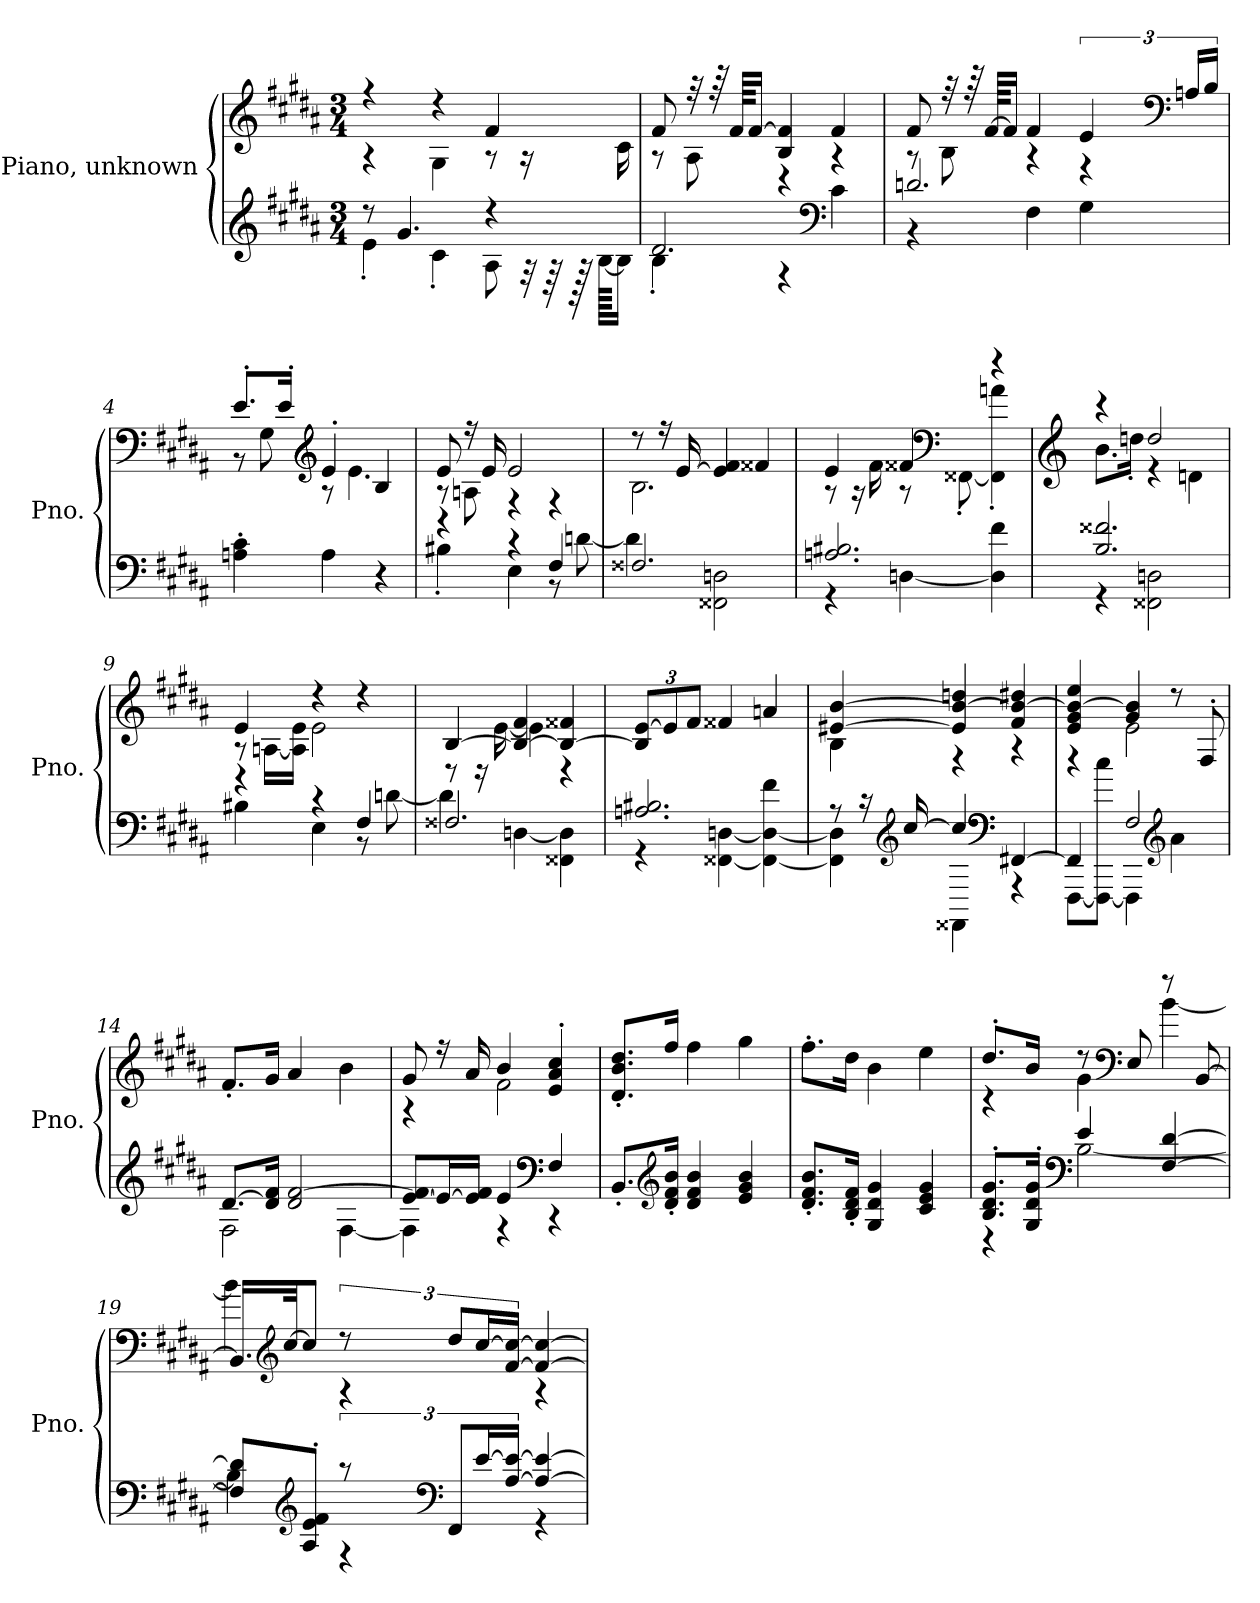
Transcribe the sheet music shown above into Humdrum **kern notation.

**kern	**kern
*part1	*part1
*staff2	*staff1
*I"Piano, unknown	*
*I'Pno.	*
*clefG2	*clefG2
*k[f#c#g#d#a#]	*k[f#c#g#d#a#]
*M3/4	*M3/4
*MM125	*MM125
=1	=1
*^	*^
8r	4e'\	4r	4r
4.g#/	.	.	.
.	4c#'\	4r	4G#\
4r	8A#\	4f#/	8r
.	32r	.	16r
.	64r	.	.
.	128r	.	.
.	[128B\KKKLL	.	.
.	16B\JJ]	.	16c#\
=2	=2	=2	=2
2.d#/	4B'\	8f#/	8r
.	.	32r	8A#\
.	.	64r	.
.	.	64f#/KKLL	.
.	.	[16f#/JJ	.
.	4r	4B/ 4f#/]	4r
*clefF4	*	*	*
.	4c#\	4f#/	4r
=3	=3	=3	=3
2.dn/	4r	8f#/	8r
.	.	32r	8B\
.	.	64r	.
.	.	[64f#/KKLL	.
.	.	16f#/JJ]	.
.	4F#\	4f#/	4r
.	4G#\	6e/	4r
*	*	*clefF4	*
.	.	24An/LL	.
.	.	24B/JJ	.
*v	*v	*	*
!!LO:LB:g=z	!!
=4	=4	=4
4An\' 4c#\'	8.e'/L	8r
.	.	8G#\
.	16e'/Jk	.
*	*clefG2	*
4A\	4e'/	8r
.	.	4.e\
4r	4B/	.
=5	=5	=5
*^	*	*
4r	4B#X'\	8e/	8r
.	.	16r	8An\
.	.	16e/	.
4r	4E\	2e/	4r
4F#/	8r	.	4r
.	[8dn\	.	.
=6	=6	=6	=6
2.F##X/	4d\]	8r	2.B\
.	.	16r	.
.	.	[16e/	.
.	2FF##X\ 2Dn\	4e/] 4f#/	.
.	.	4f##X/	.
=7	=7	=7	=7
2.An/ 2.B#X/	4r	4e/	8r
.	.	.	16r
.	.	.	16f#\
.	[4Dn\	4f##X/	8r
*	*	*clefF4	*
.	.	.	[8FF##X'\
.	4D\] 4f#\	4r	4FF##\]' 4an\'
!!LO:LB:g=z	!!
=8	=8	=8	=8
*	*	*clefG2	*
2.B/ 2.f##X/	4r	4r	8.b\L
.	.	.	16ddn'\Jk
.	2FF##X\ 2Dn\	2dd/	4r
.	.	.	4dn\
=9	=9	=9	=9
4r	4B#X\	4e/	8r
.	.	.	[16An\LL
.	.	.	16A\] 16e\JJ
4r	4E\	4r	2e\
4F#/	8r	4r	.
.	[8dn\	.	.
=10	=10	=10	=10
2.F##X/	4d\]	[4B/	8r
.	.	.	16r
.	.	.	[16e\
.	[4Dn\	4B/_ 4f#/	4e\]
.	4FF##X\ 4D\]	4B/_ 4f##X/	4r
*	*	*v	*v
=11	=11	=11
*	*	*Xbrackettup
2.An/ 2.B#X/	4r	12B/] [12e/L
.	.	12e/]
.	.	12f#/J
.	[4FF##X\ [4Dn\	4f##X/
.	4FF##\_ 4D\_ 4f#\	4an/
!!LO:LB:g=z
=12	=12	=12
*	*	*^
8r	4FF##\] 4D\]	[4e#X/ [4b/	4B\
16r	.	.	.
*clefG2	*	*	*
[16cc#/	.	.	.
4cc#/]	4FF##X\	4e#/] 4b/_ 4ddn/	4r
*clefF4	*	*	*
[4FF#X/	4r	4f#/ 4b/_ 4dd#X/	4r
=13	=13	=13	=13
4FF#/]	[8FFF#\L	4e/ 4g#/ 4b/_ 4ee/	4r
.	8FFF#\_ 8cc#\J	.	.
2F#/	4FFF#\]	4g#/ 4b/]	2e\
*clefG2	*	*	*
.	4a#\	8r	.
.	.	8F#'/	.
*	*	*v	*v
=14	=14	=14
[8.d#/L	2F#\	8.f#'/L
16d#/] 16f#/Jk	.	16g#/Jk
2d#/ [2f#/	.	4a#/
.	[4F#\	4b\
=15	=15	=15
*	*	*^
[8e/ 8f#/]L	4F#\]	8g#/	4r
16e/L_	.	16r	.
16e/] 16f#/JJ	.	16a#/	.
4e/	4r	4b/	2f#\
*clefF4	*	*	*
4F#/	4r	4e/' 4a#/' 4cc#/'	.
*v	*v	*	*
*	*v	*v
!!LO:LB:g=z
=16	=16
8.BB'/L	8.d#/' 8.b/' 8.dd#/'L
*clefG2	*
16d#/' 16f#/' 16b/'Jk	16ff#/Jk
4d#/ 4f#/ 4b/	4ff#\
4e/ 4g#/ 4b/	4gg#\
=17	=17
8.d#/' 8.f#/' 8.b/'L	8.ff#'\L
16B/' 16d#/' 16f#/'Jk	16dd#\Jk
4G#/ 4d#/ 4g#/	4b\
4c#/ 4e/ 4g#/	4ee\
=18	=18
*^	*^
8.B/' 8.d#/' 8.g#/'L	4r	8.dd#'/L	4r
16G#/' 16d#/' 16g#/'Jk	.	16b/Jk	.
*clefF4	*	*	*
4e/	[2B\	8r	4g#\
*	*	*clefF4	*
.	.	8E/	.
[4F#/ [4d#/	.	8r	[4b\
.	.	[8BB/	.
=19	=19	=19	=19
8F#/] 8d#/]L	4B\]	16.BB/LL]	4b\]
*	*	*clefG2	*
.	.	[32cc#/JK	.
*clefG2	*	*	*
8A#/' 8e/' 8f#/'J	.	8cc#/J]	.
*	*	*brackettup	*
12r	4r	12r	4r
*clefF4	*	*	*
12FF#/L	.	12dd#/L	.
[24e/L	.	[24cc#/L	.
[24A#/ 24e/_JJ	.	[24f#/ 24cc#/_JJ	.
4A#/_ 4e/_	4r	4f#/_ 4cc#/_	4r
*v	*v	*	*
*	*v	*v
=	=
*-	*-
